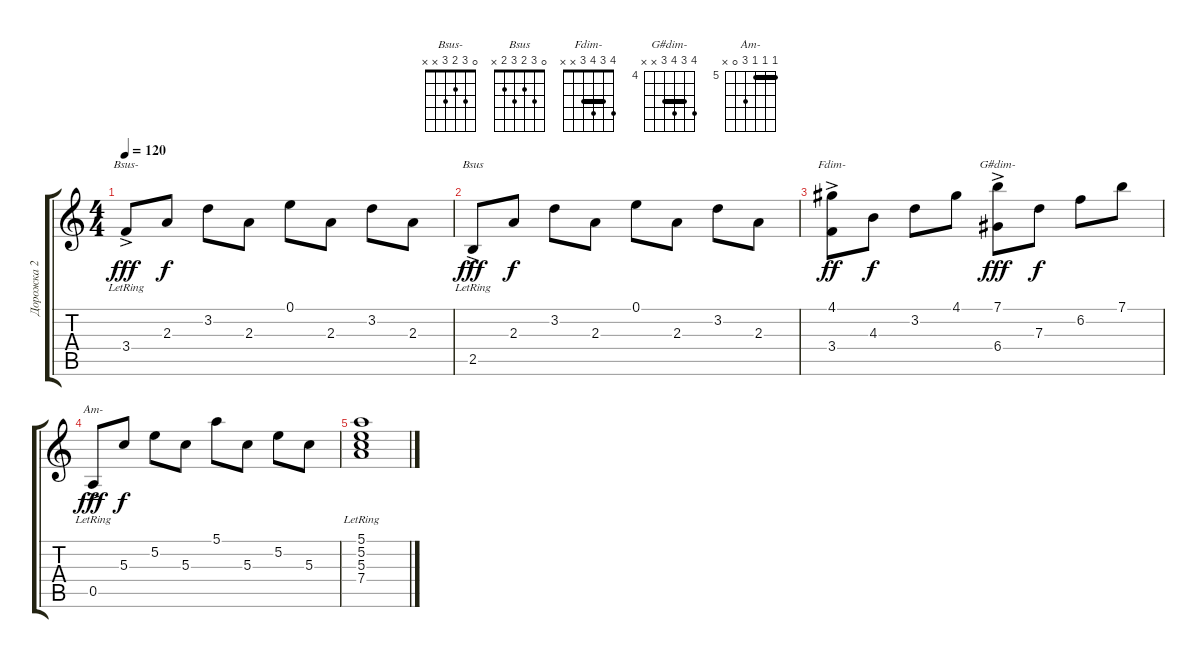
\track ("Дорожка 2" "Дорожка 2") {instrument acousticguitarsteel}
\staff {score tabs}
\tuning (E4 B3 G3 D3 A2 E2) {hide}
\chord ("Bsus-" 0 3 2 3 x x)
\chord ("Bsus" 0 3 2 3 2 x)
\chord ("Fdim-" 4 3 4 3 x x) {barre 3}
\chord ("G#dim-" 7 6 7 6 x x) {firstfret 4 barre 6}
\chord ("Am-" 5 5 5 7 0 x) {firstfret 5 barre 5}
\ts (4 4)
\tempo 120
\clef g2
\ks c
3.4{ac lr}.8{ch "Bsus-" dy fff} 2.3.8{dy f} 3.2.8 2.3.8 0.1.8 2.3.8 3.2.8 2.3.8 |
2.5{ac lr}.8{ch "Bsus" dy fff} 2.3.8{dy f} 3.2.8 2.3.8 0.1.8 2.3.8 3.2.8 2.3.8 |
(4.1 3.4{ac}).8{ch "Fdim-" dy ff} 4.3.8{dy f} 3.2.8 4.1.8 (7.1 6.4{ac}).8{ch "G#dim-" dy fff} 7.3.8{dy f} 6.2.8 7.1.8 |
0.5{ac lr}.8{ch "Am-" dy fff} 5.3.8{dy f} 5.2.8 5.3.8 5.1.8 5.3.8 5.2.8 5.3.8 |
(5.1{lr} 5.2{lr} 5.3{lr} 7.4{lr}).1
